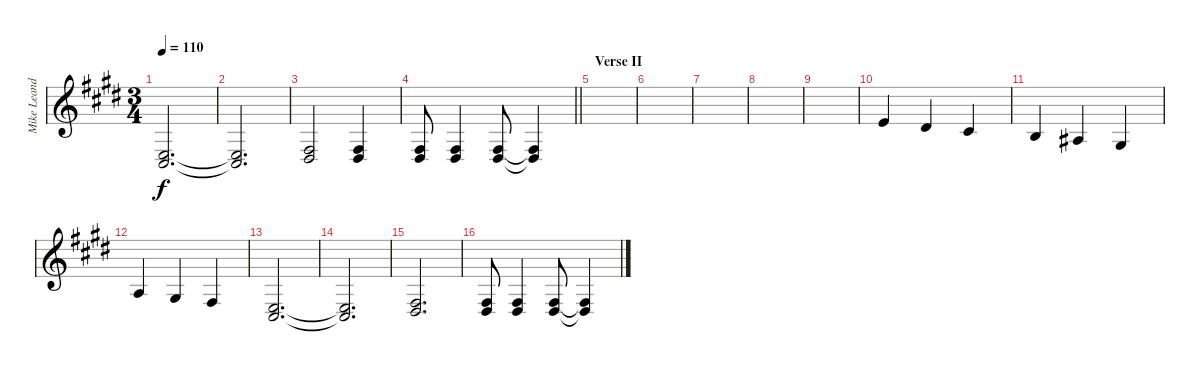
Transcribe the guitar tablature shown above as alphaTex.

\track ("Mike Leander's strings (violin, viola)" "Mike Leand") {instrument stringensemble1}
\staff {score}
\tuning (E4 B3 G3 D3 A2 E2) {hide}
\ts (3 4)
\tempo 110
\clef g2
\ks e
(2.4 4.5).2{d dy f} |
(2.4{t} 4.5{t}).2{d} |
(4.4 6.5).2 (1.4 9.5).4 |
\barLineRight lightlight
(4.4 6.5).8 (1.4 9.5).4 (4.4 6.5).8 (4.4{t} 6.5{t}).4 |
\section ("" "Verse II")
|
|
|
|
|
0.1.4 4.2.4 2.2.4 |
0.2.4 3.3.4 1.3.4 |
2.3.4 1.3.4 4.4.4 |
(2.4 4.5).2{d} |
(2.4{t} 4.5{t}).2{d} |
(1.4 9.5).2{d} |
(4.4 6.5).8 (1.4 9.5).4 (4.4 6.5).8 (4.4{t} 6.5{t}).4
